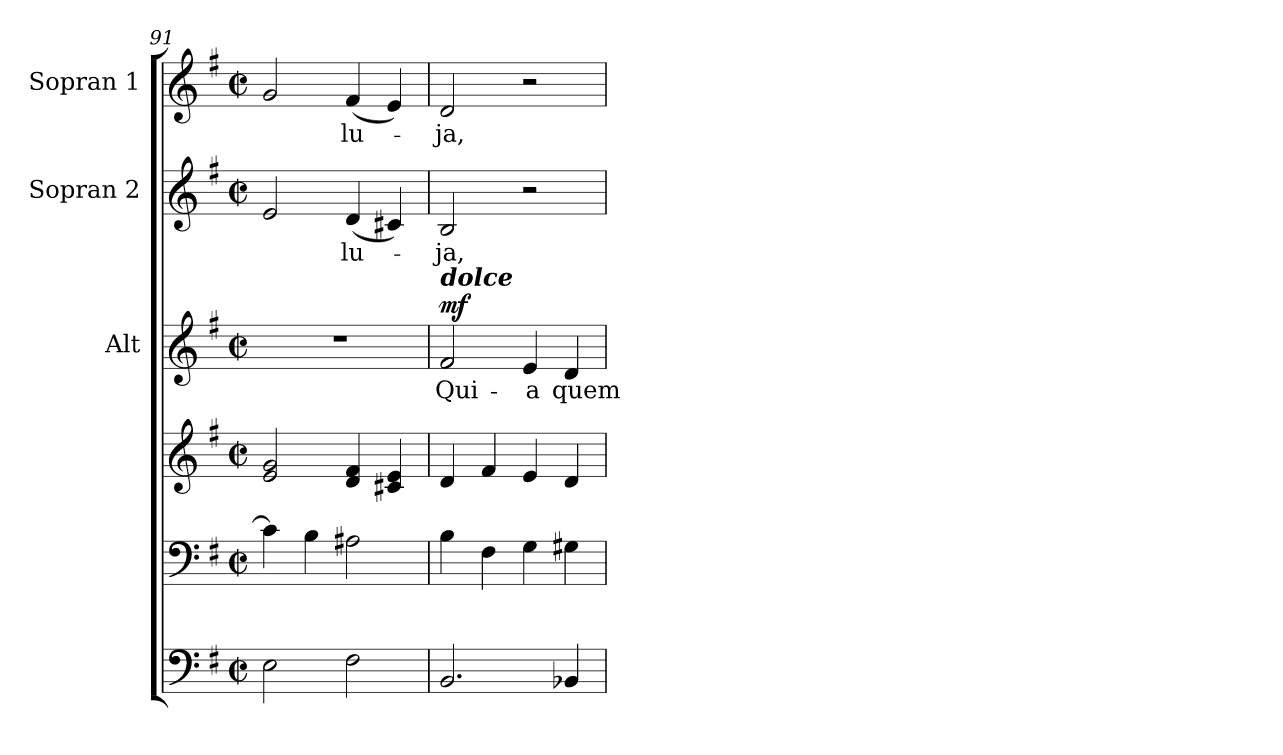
**kern	**kern	**kern	**kern	**text	**dynam	**kern	**text	**kern	**text
*part5	*part4	*part4	*part3	*part3	*part3	*part2	*part2	*part1	*part1
*staff6	*staff5	*staff4	*staff3	*staff3	*staff3	*staff2	*staff2	*staff1	*staff1
*	*	*	*I"Alt	*	*	*I"Sopran 2	*	*I"Sopran 1	*
*	*	*	*I'A.	*	*	*I'S. 2	*	*I'S. 1	*
*clefF4	*clefF4	*clefG2	*clefG2	*	*	*clefG2	*	*clefG2	*
*k[f#]	*k[f#]	*k[f#]	*k[f#]	*	*	*k[f#]	*	*k[f#]	*
*G:	*G:	*G:	*G:	*	*	*G:	*	*G:	*
*M2/2	*M2/2	*M2/2	*M2/2	*	*	*M2/2	*	*M2/2	*
*met(c|)	*met(c|)	*met(c|)	*met(c|)	*	*	*met(c|)	*	*met(c|)	*
=91	=91	=91	=91	=91	=91	=91	=91	=91	=91
2E\	4c\]	2e/ 2g/	1r	.	.	2e/	.	2g/	.
.	4B\	.	.	.	.	.	.	.	.
!	!	!	!	!	!	!	!LO:LY:b	!	!LO:LY:b
2F#\	2A#X\	4d/ 4f#/	.	.	.	(<4d/	-lu-	(<4f#/	-lu-
.	.	4c#X/ 4e/	.	.	.	4c#X/)	.	4e/)	.
=92	=92	=92	=92	=92	=92	=92	=92	=92	=92
!	!	!	!LO:TX:a:Bi:t=dolce	!	!	!	!	!	!
!	!	!	!	!LO:LY:b	!LO:DY:a	!	!LO:LY:b	!	!LO:LY:b
2.BB/	4B\	4d/	2f#/	Qui-	mf	2B/	-ja,	2d/	-ja,
.	4F#\	4f#/	.	.	.	.	.	.	.
!	!	!	!	!LO:LY:b	!	!	!	!	!
.	4G\	4e/	4e/	-a	.	2r	.	2r	.
!	!	!	!	!LO:LY:b	!	!	!	!	!
4BB-X/	4G#X\	4d/	4d/	quem	.	.	.	.	.
=	=	=	=	=	=	=	=	=	=
*-	*-	*-	*-	*-	*-	*-	*-	*-	*-
